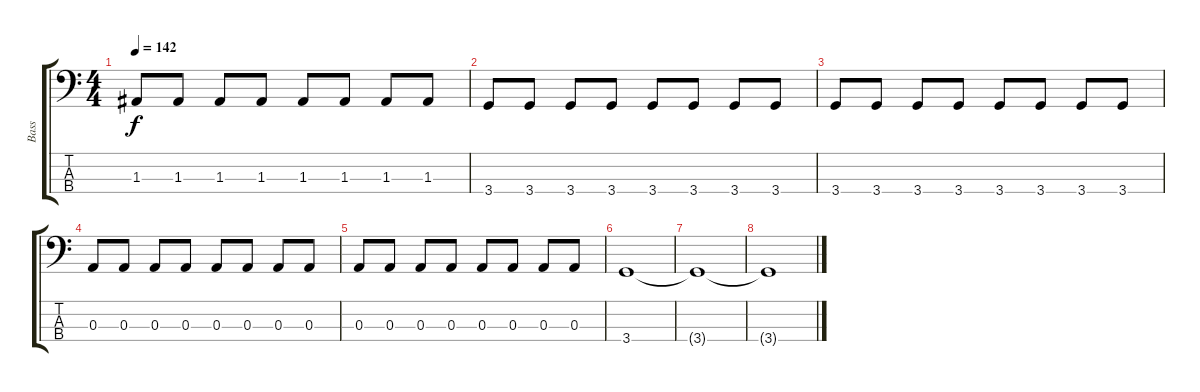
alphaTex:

\track ("Bass" "Bass") {instrument electricbassfinger}
\staff {score tabs}
\tuning (G2 D2 A1 E1) {hide}
\ts (4 4)
\tempo 142
\clef f4
\ks c
1.3.8{dy f} 1.3.8 1.3.8 1.3.8 1.3.8 1.3.8 1.3.8 1.3.8 |
3.4.8 3.4.8 3.4.8 3.4.8 3.4.8 3.4.8 3.4.8 3.4.8 |
3.4.8 3.4.8 3.4.8 3.4.8 3.4.8 3.4.8 3.4.8 3.4.8 |
0.3.8 0.3.8 0.3.8 0.3.8 0.3.8 0.3.8 0.3.8 0.3.8 |
0.3.8 0.3.8 0.3.8 0.3.8 0.3.8 0.3.8 0.3.8 0.3.8 |
3.4.1 |
3.4{t}.1 |
3.4{t}.1
